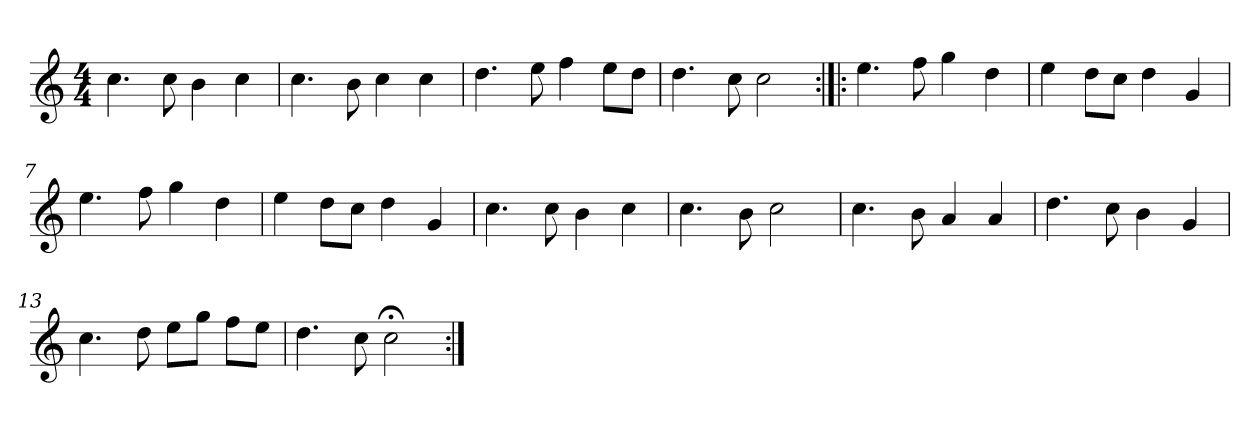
**kern
*part1
*staff1
*clefG2
*k[]
*C:
*M4/4
*MM120
=1
4.cc
8cc
4b
4cc
=2
4.cc
8b
4cc
4cc
=3
4.dd
8ee
4ff
8ee\L
8dd\J
=4
4.dd
8cc
2cc
=5:|!|:
4.ee
8ff
4gg
4dd
=6
4ee
8dd\L
8cc\J
4dd
4g
=7
4.ee
8ff
4gg
4dd
=8
4ee
8dd\L
8cc\J
4dd
4g
=9
4.cc
8cc
4b
4cc
=10
4.cc
8b
2cc
=11
4.cc
8b
4a
4a
=12
4.dd
8cc
4b
4g
=13
4.cc
8dd
8ee\L
8gg\J
8ff\L
8ee\J
=14
4.dd
8cc
2cc;<
=:|!
*-
